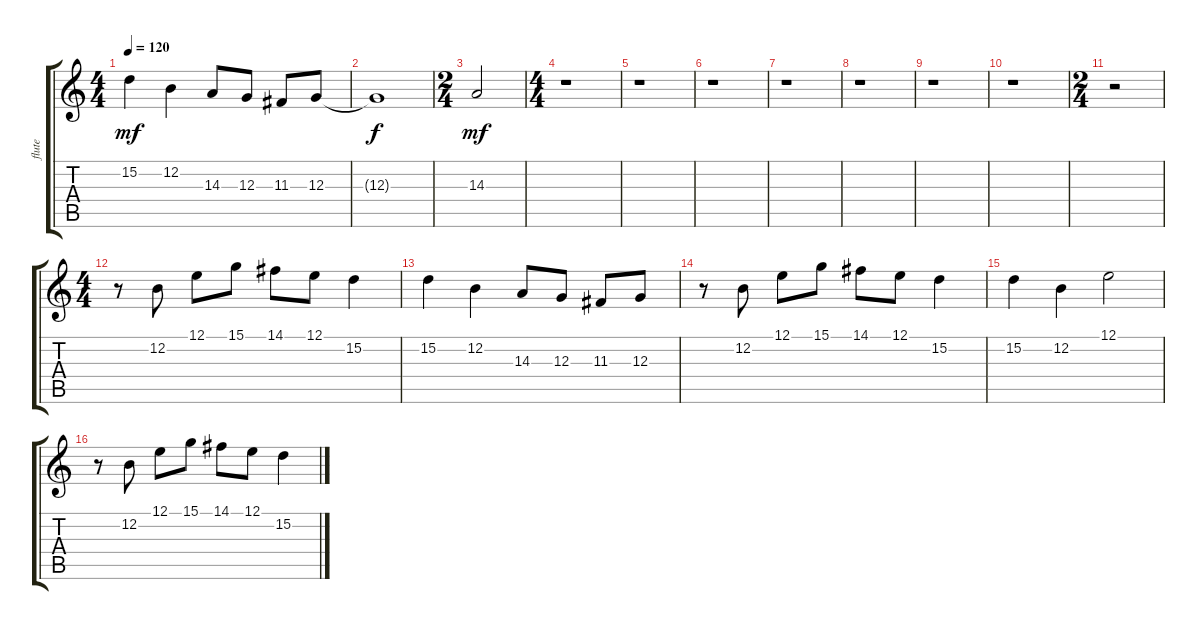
\track ("flute" "flute") {instrument clarinet}
\staff {score tabs}
\tuning (E4 B3 G3 D3 A2 E2) {hide}
\ts (4 4)
\tempo 120
\clef g2
\ks c
15.2.4{dy mf} 12.2.4 14.3.8 12.3.8 11.3.8 12.3.8 |
12.3{t}.1{dy f} |
\ts (2 4)
14.3.2{dy mf} |
\ts (4 4)
r.1 |
r.1 |
r.1 |
r.1 |
r.1 |
r.1 |
r.1 |
\ts (2 4)
r.2 |
\ts (4 4)
r.8 12.2.8 12.1.8 15.1.8 14.1.8 12.1.8 15.2.4 |
15.2.4 12.2.4 14.3.8 12.3.8 11.3.8 12.3.8 |
r.8 12.2.8 12.1.8 15.1.8 14.1.8 12.1.8 15.2.4 |
15.2.4 12.2.4 12.1.2 |
r.8 12.2.8 12.1.8 15.1.8 14.1.8 12.1.8 15.2.4
